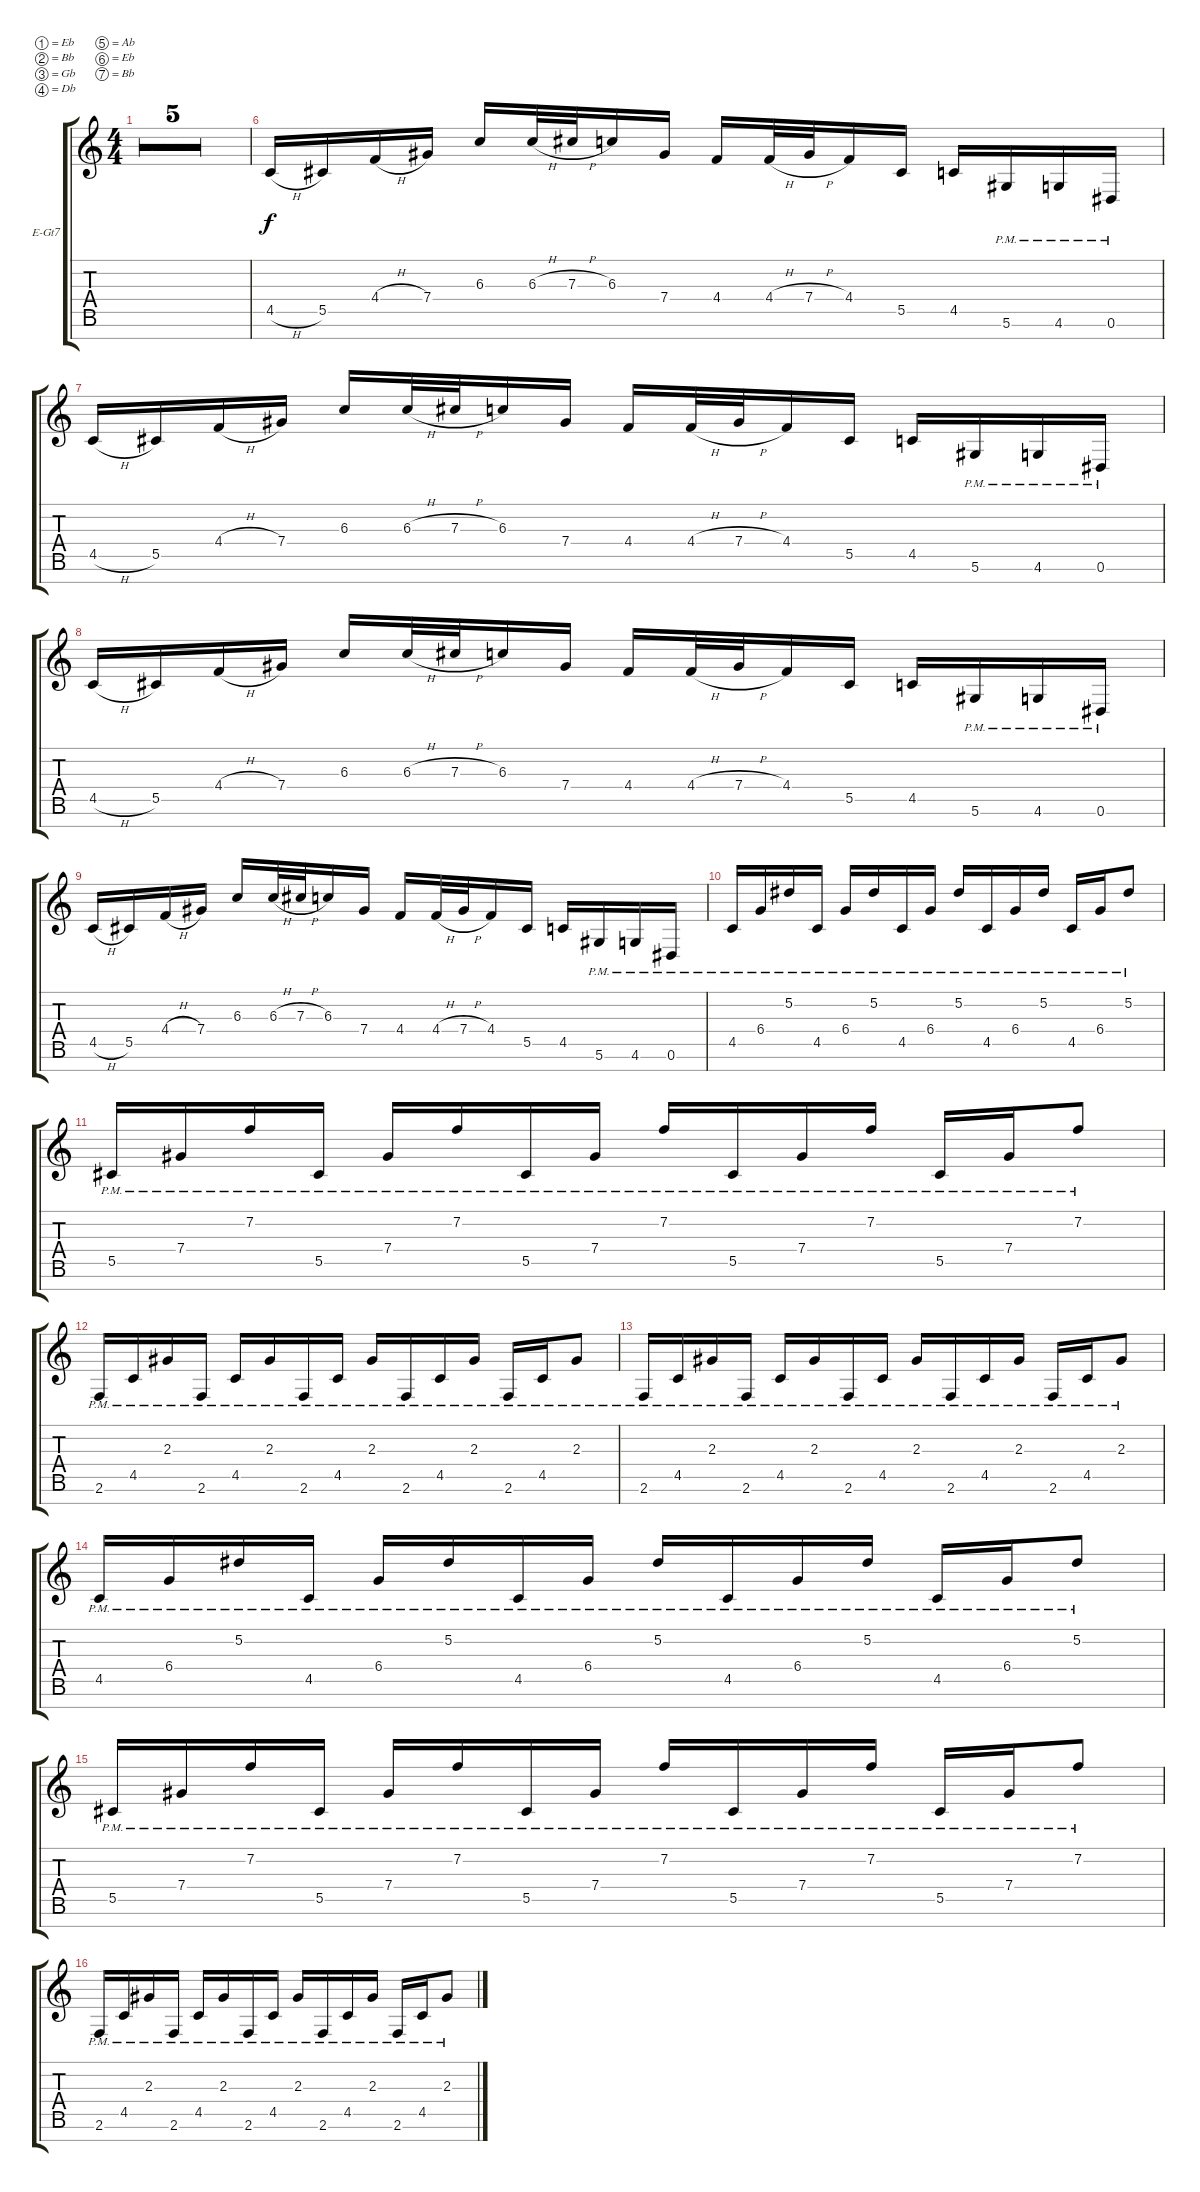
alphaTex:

\defaultSystemsLayout 4
\bracketExtendMode groupsimilarinstruments
\firstSystemTrackNameOrientation horizontal
\otherSystemsTrackNameOrientation horizontal
\track ("Electric Guitar" "E-Gt7") {multiBarRest instrument overdrivenguitar}
\staff {score tabs}
\tuning (Eb4 Bb3 Gb3 Db3 Ab2 Eb2 Bb1)
\ts (4 4)
\tempo 85
\clef g2
\ks c
|
|
|
|
|
4.5{h}.16 5.5.16 4.4{h}.16 7.4.16 6.3.16 6.3{h}.32 7.3{h}.32{beam merge} 6.3.16 7.4.16 4.4.16 4.4{h}.32 7.4{h}.32{beam merge} 4.4.16 5.5.16 4.5.16 5.6{pm}.16 4.6{pm}.16 0.6{pm}.16 |
4.5{h}.16 5.5.16 4.4{h}.16 7.4.16 6.3.16 6.3{h}.32 7.3{h}.32{beam merge} 6.3.16 7.4.16 4.4.16 4.4{h}.32 7.4{h}.32{beam merge} 4.4.16 5.5.16 4.5.16 5.6{pm}.16 4.6{pm}.16 0.6{pm}.16 |
4.5{h}.16 5.5.16 4.4{h}.16 7.4.16 6.3.16 6.3{h}.32 7.3{h}.32{beam merge} 6.3.16 7.4.16 4.4.16 4.4{h}.32 7.4{h}.32{beam merge} 4.4.16 5.5.16 4.5.16 5.6{pm}.16 4.6{pm}.16 0.6{pm}.16 |
4.5{h}.16 5.5.16 4.4{h}.16 7.4.16 6.3.16 6.3{h}.32 7.3{h}.32{beam merge} 6.3.16 7.4.16 4.4.16 4.4{h}.32 7.4{h}.32{beam merge} 4.4.16 5.5.16 4.5.16 5.6{pm}.16 4.6{pm}.16 0.6{pm}.16 |
4.5{pm}.16 6.4{pm}.16 5.2{pm}.16 4.5{pm}.16 6.4{pm}.16 5.2{pm}.16 4.5{pm}.16 6.4{pm}.16 5.2{pm}.16 4.5{pm}.16 6.4{pm}.16 5.2{pm}.16 4.5{pm}.16 6.4{pm}.16 5.2{pm}.8 |
5.5{pm}.16 7.4{pm}.16 7.2{pm}.16 5.5{pm}.16 7.4{pm}.16 7.2{pm}.16 5.5{pm}.16 7.4{pm}.16 7.2{pm}.16 5.5{pm}.16 7.4{pm}.16 7.2{pm}.16 5.5{pm}.16 7.4{pm}.16 7.2{pm}.8 |
2.6{pm}.16 4.5{pm}.16 2.3{pm}.16 2.6{pm}.16 4.5{pm}.16 2.3{pm}.16 2.6{pm}.16 4.5{pm}.16 2.3{pm}.16 2.6{pm}.16 4.5{pm}.16 2.3{pm}.16 2.6{pm}.16 4.5{pm}.16 2.3{pm}.8 |
2.6{pm}.16 4.5{pm}.16 2.3{pm}.16 2.6{pm}.16 4.5{pm}.16 2.3{pm}.16 2.6{pm}.16 4.5{pm}.16 2.3{pm}.16 2.6{pm}.16 4.5{pm}.16 2.3{pm}.16 2.6{pm}.16 4.5{pm}.16 2.3{pm}.8 |
4.5{pm}.16 6.4{pm}.16 5.2{pm}.16 4.5{pm}.16 6.4{pm}.16 5.2{pm}.16 4.5{pm}.16 6.4{pm}.16 5.2{pm}.16 4.5{pm}.16 6.4{pm}.16 5.2{pm}.16 4.5{pm}.16 6.4{pm}.16 5.2{pm}.8 |
5.5{pm}.16 7.4{pm}.16 7.2{pm}.16 5.5{pm}.16 7.4{pm}.16 7.2{pm}.16 5.5{pm}.16 7.4{pm}.16 7.2{pm}.16 5.5{pm}.16 7.4{pm}.16 7.2{pm}.16 5.5{pm}.16 7.4{pm}.16 7.2{pm}.8 |
2.6{pm}.16 4.5{pm}.16 2.3{pm}.16 2.6{pm}.16 4.5{pm}.16 2.3{pm}.16 2.6{pm}.16 4.5{pm}.16 2.3{pm}.16 2.6{pm}.16 4.5{pm}.16 2.3{pm}.16 2.6{pm}.16 4.5{pm}.16 2.3{pm}.8
